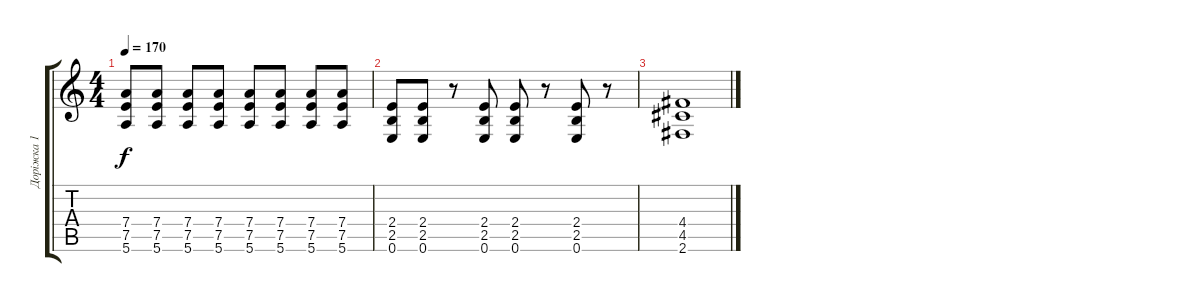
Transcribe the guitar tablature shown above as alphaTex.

\track ("Доріжка 1" "Доріжка 1") {instrument electricguitarclean}
\staff {score tabs}
\tuning (E4 B3 G3 D3 A2 E2) {hide}
\ts (4 4)
\tempo 170
\clef g2
\ks c
(7.4 7.5 5.6).8{dy f} (7.4 7.5 5.6).8 (7.4 7.5 5.6).8 (7.4 7.5 5.6).8 (7.4 7.5 5.6).8 (7.4 7.5 5.6).8 (7.4 7.5 5.6).8 (7.4 7.5 5.6).8 |
(2.4 2.5 0.6).8 (2.4 2.5 0.6).8 r.8 (2.4 2.5 0.6).8 (2.4 2.5 0.6).8 r.8 (2.4 2.5 0.6).8 r.8 |
(4.4 4.5 2.6).1
